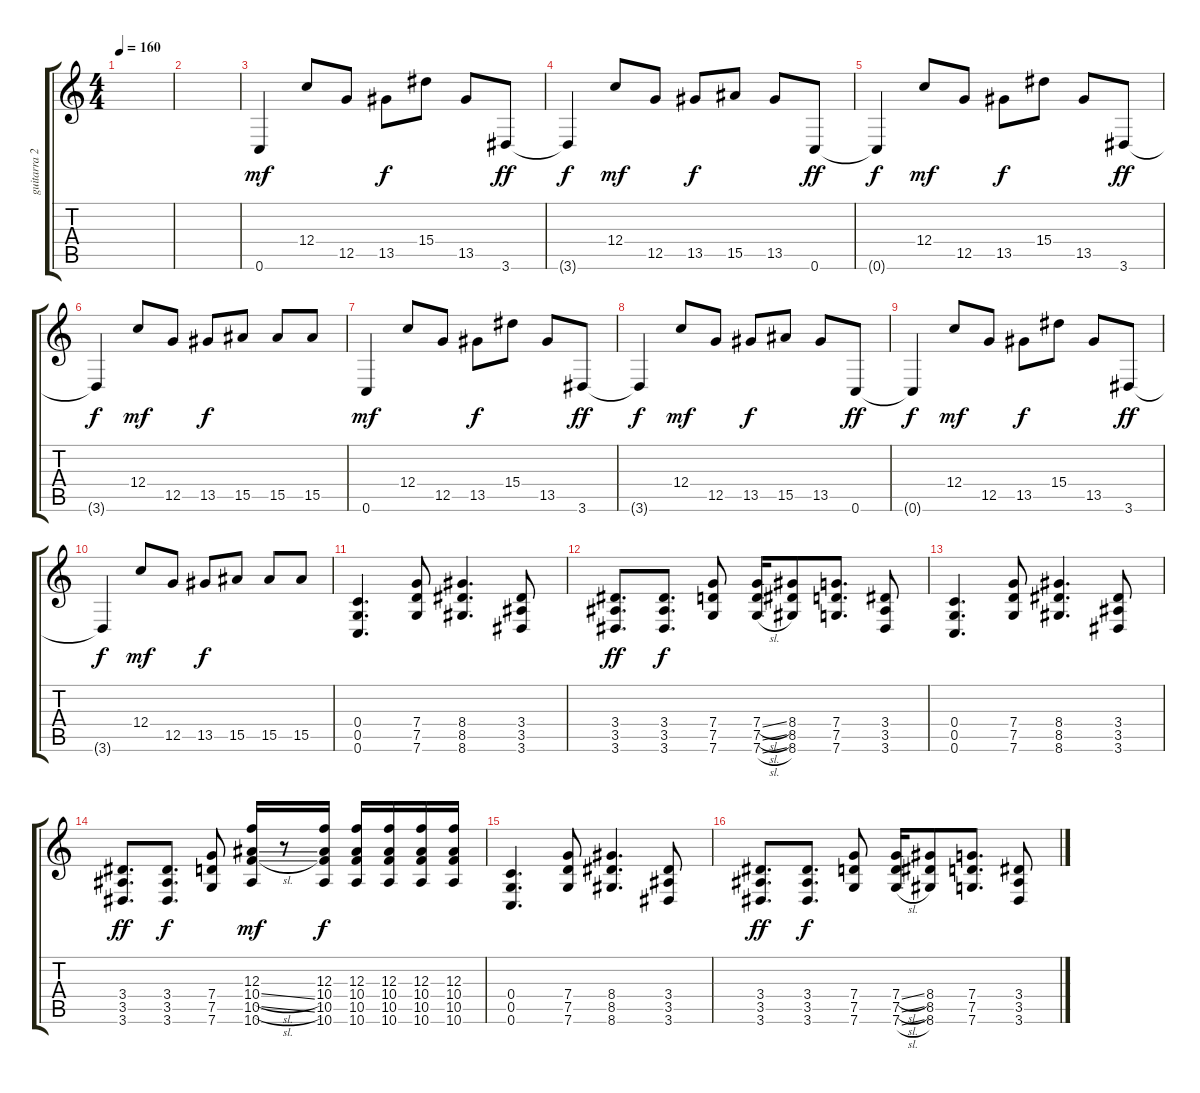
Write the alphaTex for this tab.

\track ("guitarra 2" "guitarra 2") {instrument overdrivenguitar}
\staff {score tabs}
\tuning (D4 A3 F3 C3 G2 C2) {hide}
\ts (4 4)
\tempo 160
\clef g2
\ks c
|
|
0.6.4{dy mf} 12.4.8 12.5.8 13.5.8{dy f} 15.4.8 13.5.8 3.6.8{dy ff} |
3.6{t}.4{dy f} 12.4.8{dy mf} 12.5.8 13.5.8{dy f} 15.5.8 13.5.8 0.6.8{dy ff} |
0.6{t}.4{dy f} 12.4.8{dy mf} 12.5.8 13.5.8{dy f} 15.4.8 13.5.8 3.6.8{dy ff} |
3.6{t}.4{dy f} 12.4.8{dy mf} 12.5.8 13.5.8{dy f} 15.5.8 15.5.8 15.5.8 |
0.6.4{dy mf} 12.4.8 12.5.8 13.5.8{dy f} 15.4.8 13.5.8 3.6.8{dy ff} |
3.6{t}.4{dy f} 12.4.8{dy mf} 12.5.8 13.5.8{dy f} 15.5.8 13.5.8 0.6.8{dy ff} |
0.6{t}.4{dy f} 12.4.8{dy mf} 12.5.8 13.5.8{dy f} 15.4.8 13.5.8 3.6.8{dy ff} |
3.6{t}.4{dy f} 12.4.8{dy mf} 12.5.8 13.5.8{dy f} 15.5.8 15.5.8 15.5.8 |
(0.4 0.5 0.6).4{d instrument overdrivenguitar} (7.4 7.5 7.6).8 (8.4 8.5 8.6).4{d} (3.4 3.5 3.6).8 |
(3.4 3.5 3.6).8{d dy ff} (3.4 3.5 3.6).8{d dy f} (7.4 7.5 7.6).8 (7.4{sl} 7.5{sl} 7.6{sl}).16 (8.4 8.5 8.6).8 (7.4 7.5 7.6).8{d} (3.4 3.5 3.6).8 |
(0.4 0.5 0.6).4{d} (7.4 7.5 7.6).8 (8.4 8.5 8.6).4{d} (3.4 3.5 3.6).8 |
(3.4 3.5 3.6).8{d dy ff} (3.4 3.5 3.6).8{d dy f} (7.4 7.5 7.6).8 (12.3 10.4{sl} 10.5{sl} 10.6).16{dy mf} r.8 (12.3 10.4 10.5 10.6).16{dy f} (12.3 10.4 10.5 10.6).16 (12.3 10.4 10.5 10.6).16 (12.3 10.4 10.5 10.6).16 (12.3 10.4 10.5 10.6).16 |
(0.4 0.5 0.6).4{d} (7.4 7.5 7.6).8 (8.4 8.5 8.6).4{d} (3.4 3.5 3.6).8 |
(3.4 3.5 3.6).8{d dy ff} (3.4 3.5 3.6).8{d dy f} (7.4 7.5 7.6).8 (7.4{sl} 7.5{sl} 7.6{sl}).16 (8.4 8.5 8.6).8 (7.4 7.5 7.6).8{d} (3.4 3.5 3.6).8
